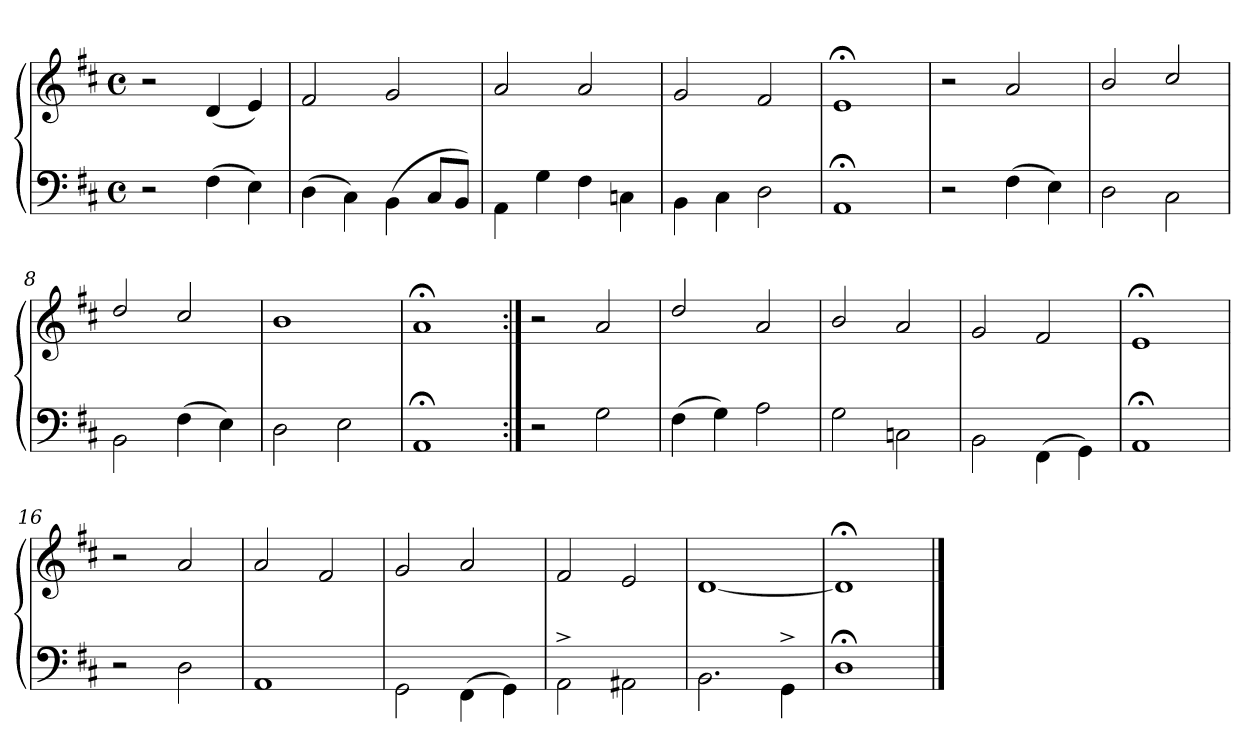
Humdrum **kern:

**kern	**kern
*part1	*part1
*staff2	*staff1
*clefF4	*clefG2
*k[f#c#]	*k[f#c#]
*M4/4	*M4/4
*met(c)	*met(c)
=1	=1
2r	2r
(4F#\	(4d/
4E\)	4e/)
=2	=2
(4D\	2f#/
4C#\)	.
(4BB\	2g/
8C#L	.
8BBJ)	.
=3	=3
4AA\	2a/
4G\	.
4F#\	2a/
4Cn\	.
=4	=4
4BB\	2g/
4C#\	.
2D\	2f#/
=5	=5
1AA;\	1e;</
!!LO:LB:g=z
=6	=6
2r	2r
(4F#\	2a/
4E\)	.
=7	=7
2D\	2b/
2C#\	2cc#/
=8	=8
2BB\	2dd/
(4F#\	2cc#/
4E\)	.
=9	=9
2D\	1b/
2E\	.
=10	=10
1AA;\	1a;</
!!LO:LB:g=z
=11:|!	=11:|!
2r	2r
2G\	2a/
=12	=12
(4F#\	2dd/
4G\)	.
2A\	2a/
=13	=13
2G\	2b/
2Cn\	2a/
=14	=14
2BB\	2g/
(4FF#\	2f#/
4GG\)	.
=15	=15
1AA;\	1e;</
=16	=16
2r	2r
2D\	2a/
=17	=17
1AA\	2a/
.	2f#/
=18	=18
2GG\	2g/
(4FF#\	2a/
4GG\)	.
=19	=19
2AA^\	2f#/
2AA#X\	2e/
=20	=20
2.BB\	[1d/
4GG^\	.
=21	=21
1D;\	1d;</]
==	==
*-	*-
